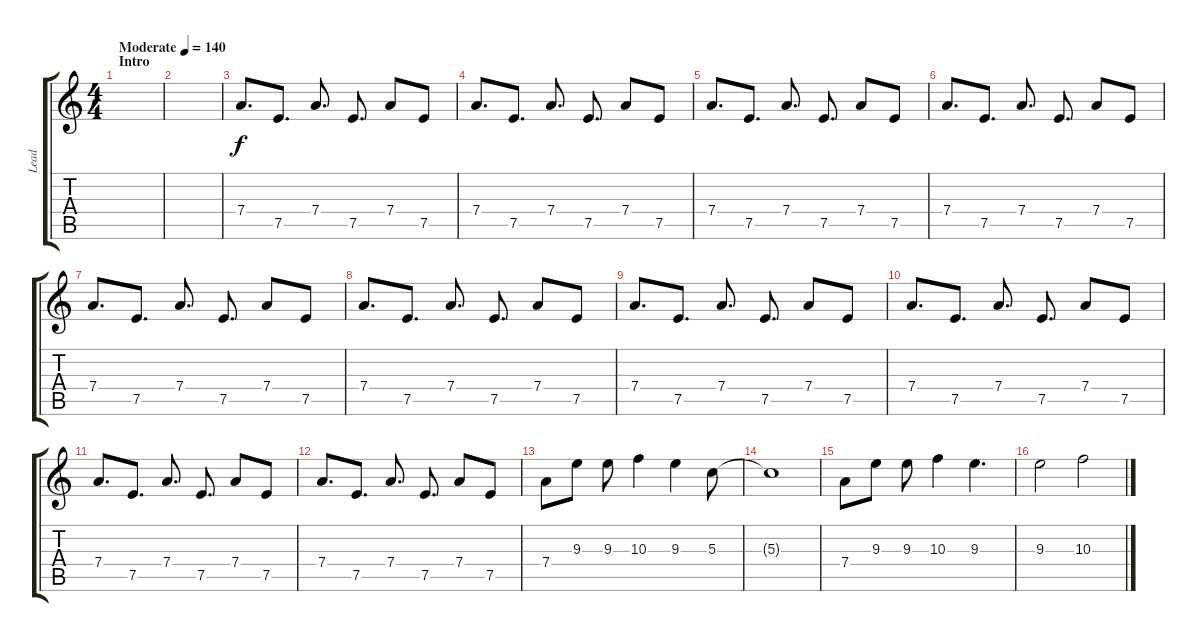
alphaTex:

\track ("Lead" "Lead") {instrument overdrivenguitar}
\staff {score tabs}
\tuning (E4 B3 G3 D3 A2 E2) {hide}
\ts (4 4)
\section ("" "Intro")
\tempo (140 "Moderate")
\clef g2
\ks c
|
|
7.4.8{d instrument distortionguitar} 7.5.8{d} 7.4.8{d} 7.5.8{d} 7.4.8 7.5.8 |
7.4.8{d} 7.5.8{d} 7.4.8{d} 7.5.8{d} 7.4.8 7.5.8 |
7.4.8{d} 7.5.8{d} 7.4.8{d} 7.5.8{d} 7.4.8 7.5.8 |
7.4.8{d} 7.5.8{d} 7.4.8{d} 7.5.8{d} 7.4.8 7.5.8 |
7.4.8{d} 7.5.8{d} 7.4.8{d} 7.5.8{d} 7.4.8 7.5.8 |
7.4.8{d} 7.5.8{d} 7.4.8{d} 7.5.8{d} 7.4.8 7.5.8 |
7.4.8{d} 7.5.8{d} 7.4.8{d} 7.5.8{d} 7.4.8 7.5.8 |
7.4.8{d} 7.5.8{d} 7.4.8{d} 7.5.8{d} 7.4.8 7.5.8 |
7.4.8{d} 7.5.8{d} 7.4.8{d} 7.5.8{d} 7.4.8 7.5.8 |
7.4.8{d} 7.5.8{d} 7.4.8{d} 7.5.8{d} 7.4.8 7.5.8 |
7.4.8{instrument electricguitarjazz} 9.3.8 9.3.8 10.3.4 9.3.4 5.3.8 |
5.3{t}.1 |
7.4.8 9.3.8 9.3.8 10.3.4 9.3.4{d} |
9.3.2 10.3.2
